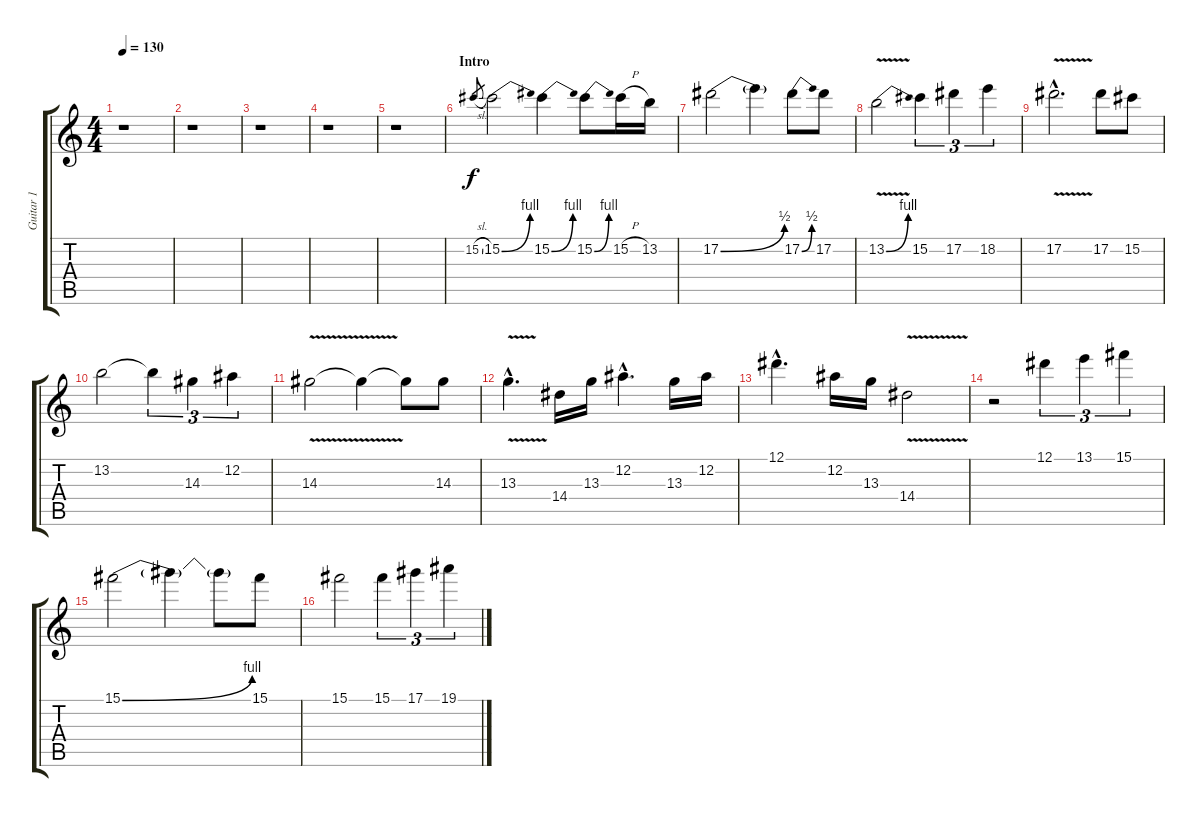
\track ("Guitar 1" "Guitar 1") {instrument distortionguitar}
\staff {score tabs}
\tuning (Eb4 Bb3 Gb3 Db3 Ab2 Eb2) {hide}
\ts (4 4)
\tempo 130
\clef g2
\ks c
r.1{dy f instrument distortionguitar} |
r.1 |
r.1 |
r.1 |
r.1 |
\section ("" "Intro")
15.2{sl}.8{gr} 15.2{be (bend 0 0 60 4)}.2 15.2{be (bend 0 0 60 4)}.4 15.2{be (bend 0 0 60 4)}.8 15.2{h}.16 13.2.16 |
17.2{be (bend 0 0 60 2)}.2 17.2{t}.4 17.2{be (bend 0 0 60 2)}.8 17.2.8 |
13.2{be (bend 0 0 60 4) v}.2 15.2.4{tu (3 2)} 17.2.4{tu (3 2)} 18.2.4{tu (3 2)} |
17.2{v hac}.2{d} 17.2.8 15.2.8 |
13.2.2 13.2{t}.4{tu (3 2)} 14.3.4{tu (3 2)} 12.2.4{tu (3 2)} |
14.3{v}.2 14.3{t}.4 14.3{t}.8 14.3.8 |
13.3{v hac}.4{d} 14.4.16 13.3.16 12.2{hac}.4{d} 13.3.16 12.2.16 |
12.1{hac}.4{d} 12.2.16 13.3.16 14.4{v}.2 |
r.2 12.1.4{tu (3 2)} 13.1.4{tu (3 2)} 15.1.4{tu (3 2)} |
15.1{be (bend 0 0 60 4)}.2 15.1{t}.4 15.1{t}.8 15.1.8 |
15.1.2 15.1.4{tu (3 2)} 17.1.4{tu (3 2)} 19.1.4{tu (3 2)}
